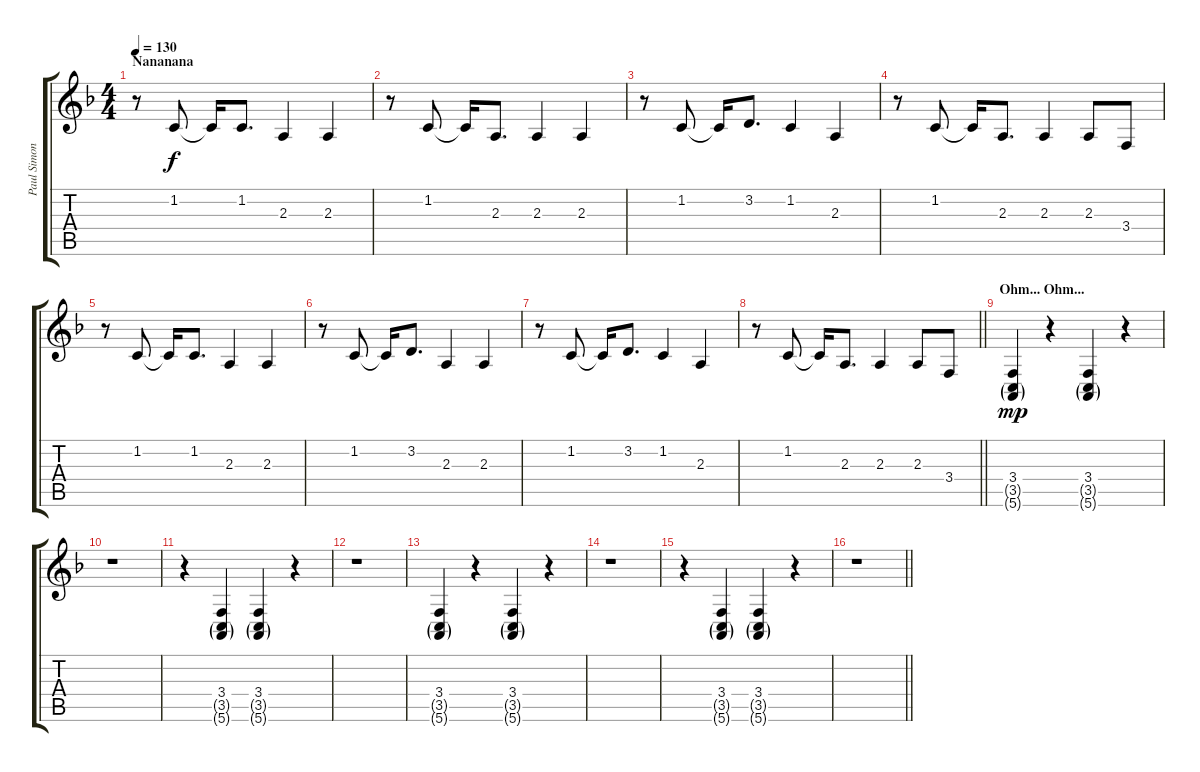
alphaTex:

\track ("Paul Simon" "Paul Simon") {instrument voiceoohs}
\staff {score tabs}
\tuning (E4 B3 G3 D3 A2 E2) {hide}
\ts (4 4)
\section ("" "Nananana")
\tempo 130
\clef g2
\ks f
r.8{dy f} 1.2.8 1.2{t}.16 1.2.8{d} 2.3.4 2.3.4 |
r.8 1.2.8 1.2{t}.16 2.3.8{d} 2.3.4 2.3.4 |
r.8 1.2.8 1.2{t}.16 3.2.8{d} 1.2.4 2.3.4 |
r.8 1.2.8 1.2{t}.16 2.3.8{d} 2.3.4 2.3.8 3.4.8 |
r.8 1.2.8 1.2{t}.16 1.2.8{d} 2.3.4 2.3.4 |
r.8 1.2.8 1.2{t}.16 3.2.8{d} 2.3.4 2.3.4 |
r.8 1.2.8 1.2{t}.16 3.2.8{d} 1.2.4 2.3.4 |
\barLineRight lightlight
r.8 1.2.8 1.2{t}.16 2.3.8{d} 2.3.4 2.3.8 3.4.8 |
\section ("" "Ohm... Ohm...")
(3.4 3.5{g} 5.6{g}).4{dy mp} r.4 (3.4 3.5{g} 5.6{g}).4 r.4 |
r.1 |
r.4 (3.4 3.5{g} 5.6{g}).4 (3.4 3.5{g} 5.6{g}).4 r.4 |
r.1 |
(3.4 3.5{g} 5.6{g}).4 r.4 (3.4 3.5{g} 5.6{g}).4 r.4 |
r.1 |
r.4 (3.4 3.5{g} 5.6{g}).4 (3.4 3.5{g} 5.6{g}).4 r.4 |
\barLineRight lightlight
r.1
